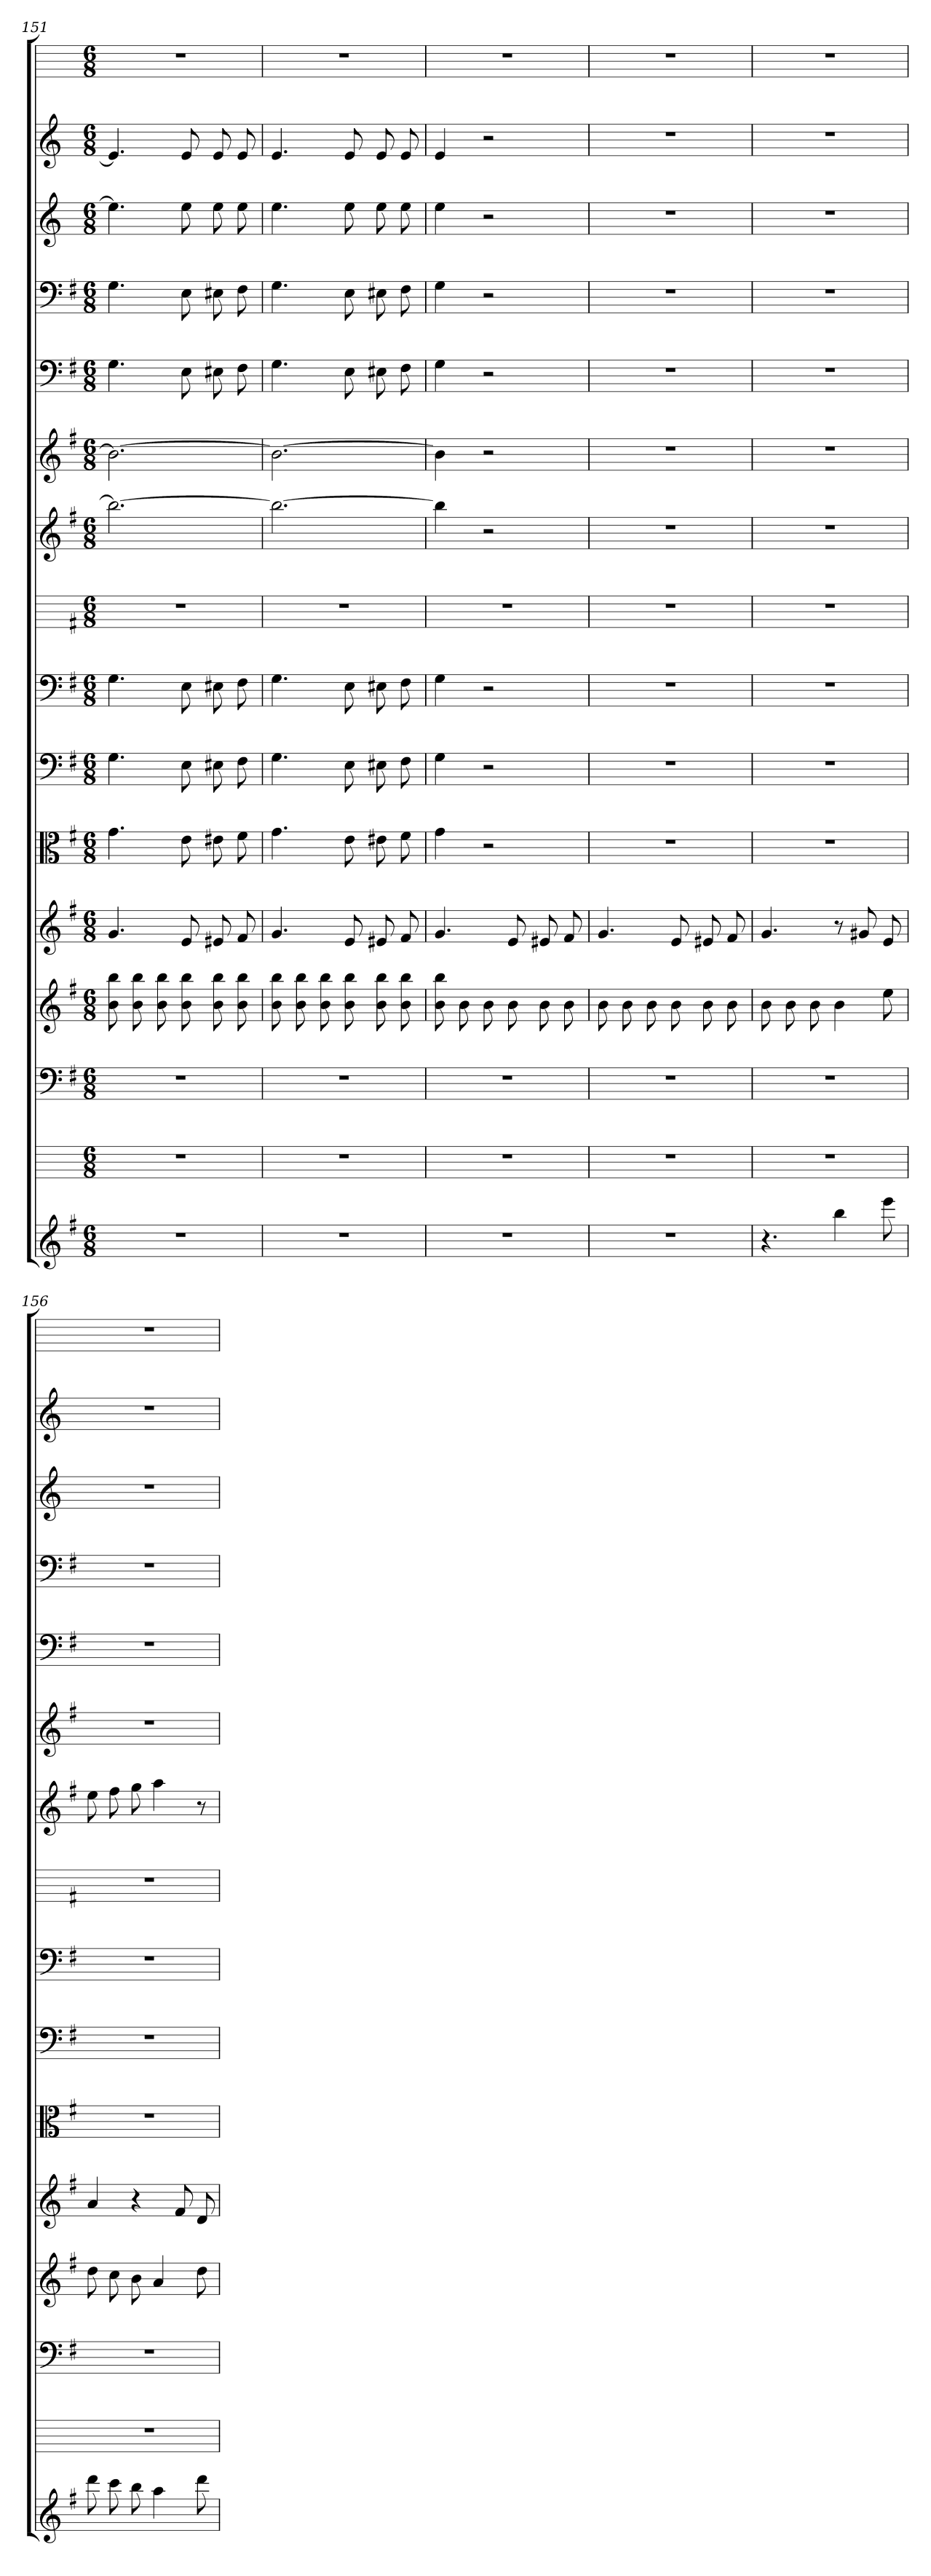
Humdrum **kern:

**kern	**kern	**kern	**kern	**kern	**kern	**kern	**kern	**kern	**kern	**kern	**kern	**kern	**kern	**kern	**kern
*part16	*part15	*part14	*part13	*part12	*part11	*part10	*part9	*part8	*part7	*part6	*part5	*part4	*part3	*part2	*part1
*staff16	*staff15	*staff14	*staff13	*staff12	*staff11	*staff10	*staff9	*staff8	*staff7	*staff6	*staff5	*staff4	*staff3	*staff2	*staff1
*	*	*clefF4	*	*	*clefC3	*clefF4	*clefF4	*	*	*	*clefF4	*clefF4	*	*	*
*k[f#]	*k[]	*k[f#]	*k[f#]	*k[f#]	*k[f#]	*k[f#]	*k[f#]	*k[f#]	*k[f#]	*k[f#]	*k[f#]	*k[f#]	*k[]	*k[]	*k[]
*M6/8	*M6/8	*M6/8	*M6/8	*M6/8	*M6/8	*M6/8	*M6/8	*M6/8	*M6/8	*M6/8	*M6/8	*M6/8	*M6/8	*M6/8	*M6/8
=151	=151	=151	=151	=151	=151	=151	=151	=151	=151	=151	=151	=151	=151	=151	=151
2.r	2.r	2.r	8b 8bb	4.g	4.g	4.G	4.G	2.r	2.bb_	2.b_	4.G	4.G	4.ee]	4.e]	2.r
.	.	.	8b 8bb	.	.	.	.	.	.	.	.	.	.	.	.
.	.	.	8b 8bb	.	.	.	.	.	.	.	.	.	.	.	.
.	.	.	8b 8bb	8e	8e	8E	8E	.	.	.	8E	8E	8ee	8e	.
.	.	.	8b 8bb	8e#X	8e#X	8E#X	8E#X	.	.	.	8E#X	8E#X	8ee	8e	.
.	.	.	8b 8bb	8f#	8f#	8F#	8F#	.	.	.	8F#	8F#	8ee	8e	.
=152	=152	=152	=152	=152	=152	=152	=152	=152	=152	=152	=152	=152	=152	=152	=152
2.r	2.r	2.r	8b 8bb	4.g	4.g	4.G	4.G	2.r	2.bb_	2.b_	4.G	4.G	4.ee	4.e	2.r
.	.	.	8b 8bb	.	.	.	.	.	.	.	.	.	.	.	.
.	.	.	8b 8bb	.	.	.	.	.	.	.	.	.	.	.	.
.	.	.	8b 8bb	8e	8e	8E	8E	.	.	.	8E	8E	8ee	8e	.
.	.	.	8b 8bb	8e#X	8e#X	8E#X	8E#X	.	.	.	8E#X	8E#X	8ee	8e	.
.	.	.	8b 8bb	8f#	8f#	8F#	8F#	.	.	.	8F#	8F#	8ee	8e	.
=153	=153	=153	=153	=153	=153	=153	=153	=153	=153	=153	=153	=153	=153	=153	=153
2.r	2.r	2.r	8b 8bb	4.g	4g	4G	4G	2.r	4bb]	4b]	4G	4G	4ee	4e	2.r
.	.	.	8b	.	.	.	.	.	.	.	.	.	.	.	.
.	.	.	8b	.	2r	2r	2r	.	2r	2r	2r	2r	2r	2r	.
.	.	.	8b	8e	.	.	.	.	.	.	.	.	.	.	.
.	.	.	8b	8e#X	.	.	.	.	.	.	.	.	.	.	.
.	.	.	8b	8f#	.	.	.	.	.	.	.	.	.	.	.
=154	=154	=154	=154	=154	=154	=154	=154	=154	=154	=154	=154	=154	=154	=154	=154
2.r	2.r	2.r	8b	4.g	2.r	2.r	2.r	2.r	2.r	2.r	2.r	2.r	2.r	2.r	2.r
.	.	.	8b	.	.	.	.	.	.	.	.	.	.	.	.
.	.	.	8b	.	.	.	.	.	.	.	.	.	.	.	.
.	.	.	8b	8e	.	.	.	.	.	.	.	.	.	.	.
.	.	.	8b	8e#X	.	.	.	.	.	.	.	.	.	.	.
.	.	.	8b	8f#	.	.	.	.	.	.	.	.	.	.	.
=155	=155	=155	=155	=155	=155	=155	=155	=155	=155	=155	=155	=155	=155	=155	=155
4.r	2.r	2.r	8b	4.g	2.r	2.r	2.r	2.r	2.r	2.r	2.r	2.r	2.r	2.r	2.r
.	.	.	8b	.	.	.	.	.	.	.	.	.	.	.	.
.	.	.	8b	.	.	.	.	.	.	.	.	.	.	.	.
4bb	.	.	4b	8r	.	.	.	.	.	.	.	.	.	.	.
.	.	.	.	8g#X	.	.	.	.	.	.	.	.	.	.	.
8eee	.	.	8ee	8e	.	.	.	.	.	.	.	.	.	.	.
=156	=156	=156	=156	=156	=156	=156	=156	=156	=156	=156	=156	=156	=156	=156	=156
8ddd	2.r	2.r	8dd	4a	2.r	2.r	2.r	2.r	8ee	2.r	2.r	2.r	2.r	2.r	2.r
8ccc	.	.	8cc	.	.	.	.	.	8ff#	.	.	.	.	.	.
8bb	.	.	8b	4r	.	.	.	.	8gg	.	.	.	.	.	.
4aa	.	.	4a	.	.	.	.	.	4aa	.	.	.	.	.	.
.	.	.	.	8f#	.	.	.	.	.	.	.	.	.	.	.
8ddd	.	.	8dd	8d	.	.	.	.	8r	.	.	.	.	.	.
=	=	=	=	=	=	=	=	=	=	=	=	=	=	=	=
*-	*-	*-	*-	*-	*-	*-	*-	*-	*-	*-	*-	*-	*-	*-	*-
